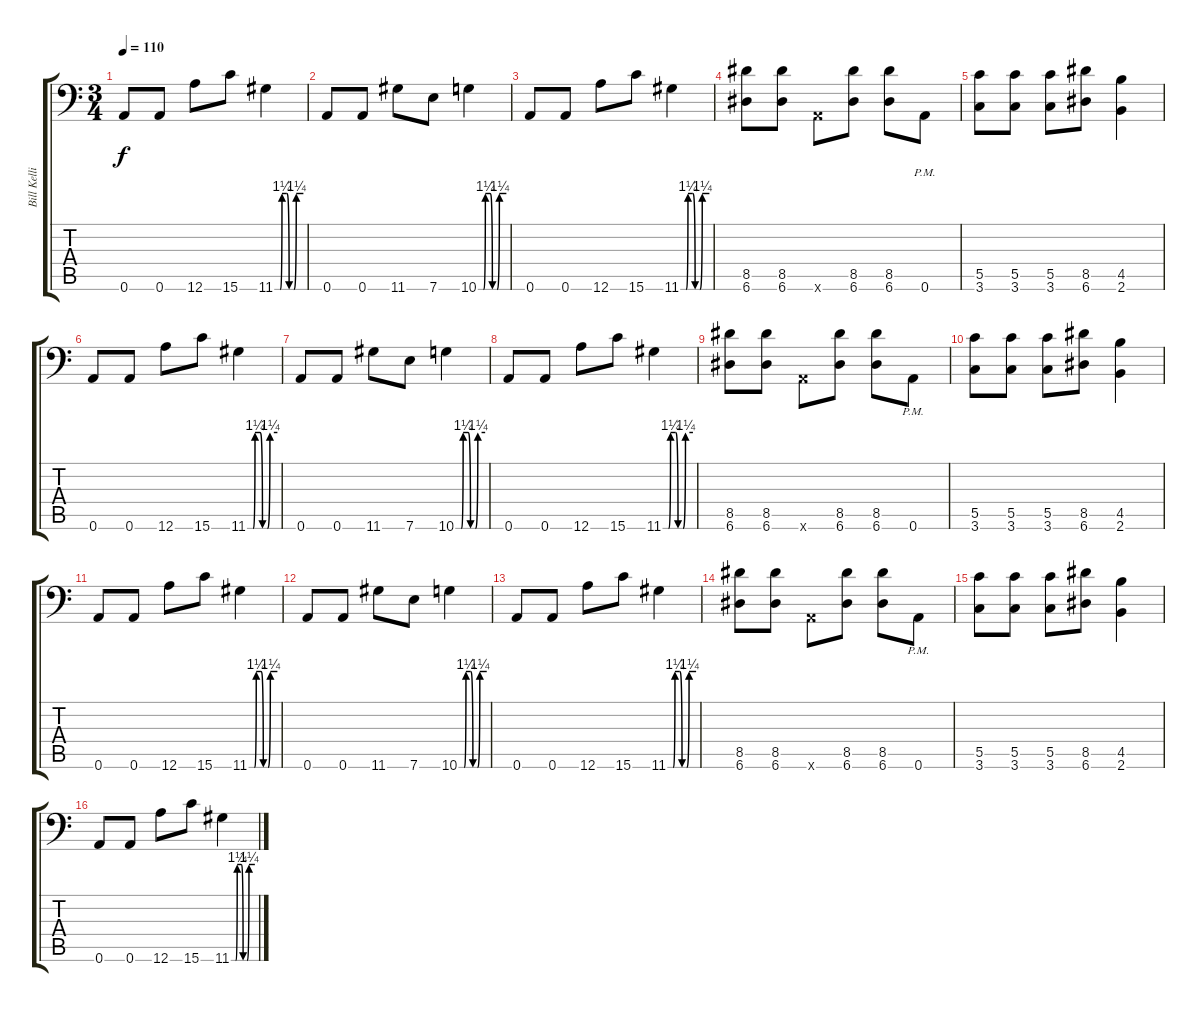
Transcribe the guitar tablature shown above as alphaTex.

\track ("Bill Kelliher" "Bill Kelli") {instrument overdrivenguitar}
\staff {score tabs}
\tuning (D4 A3 F3 C3 G2 A1) {hide}
\ts (3 4)
\tempo 110
\clef f4
\ks c
0.6.8{dy f} 0.6.8 12.6.8 15.6.8 11.6{be (custom 0 0 11 0 15 5 25 5 30 0 40 0 45 5 60 5)}.4 |
0.6.8 0.6.8 11.6.8 7.6.8 10.6{be (custom 0 0 11 0 15 5 25 5 30 0 40 0 45 5 60 5)}.4 |
0.6.8 0.6.8 12.6.8 15.6.8 11.6{be (custom 0 0 11 0 15 5 25 5 30 0 40 0 45 5 60 5)}.4 |
(8.5 6.6).8 (8.5 6.6).8 0.6{x}.8 (8.5 6.6).8 (8.5 6.6).8 0.6{pm}.8 |
(5.5 3.6).8 (5.5 3.6).8 (5.5 3.6).8 (8.5 6.6).8 (4.5 2.6).4 |
0.6.8 0.6.8 12.6.8 15.6.8 11.6{be (custom 0 0 11 0 15 5 25 5 30 0 40 0 45 5 60 5)}.4 |
0.6.8 0.6.8 11.6.8 7.6.8 10.6{be (custom 0 0 11 0 15 5 25 5 30 0 40 0 45 5 60 5)}.4 |
0.6.8 0.6.8 12.6.8 15.6.8 11.6{be (custom 0 0 11 0 15 5 25 5 30 0 40 0 45 5 60 5)}.4 |
(8.5 6.6).8 (8.5 6.6).8 0.6{x}.8 (8.5 6.6).8 (8.5 6.6).8 0.6{pm}.8 |
(5.5 3.6).8 (5.5 3.6).8 (5.5 3.6).8 (8.5 6.6).8 (4.5 2.6).4 |
0.6.8 0.6.8 12.6.8 15.6.8 11.6{be (custom 0 0 11 0 15 5 25 5 30 0 40 0 45 5 60 5)}.4 |
0.6.8 0.6.8 11.6.8 7.6.8 10.6{be (custom 0 0 11 0 15 5 25 5 30 0 40 0 45 5 60 5)}.4 |
0.6.8 0.6.8 12.6.8 15.6.8 11.6{be (custom 0 0 11 0 15 5 25 5 30 0 40 0 45 5 60 5)}.4 |
(8.5 6.6).8 (8.5 6.6).8 0.6{x}.8 (8.5 6.6).8 (8.5 6.6).8 0.6{pm}.8 |
(5.5 3.6).8 (5.5 3.6).8 (5.5 3.6).8 (8.5 6.6).8 (4.5 2.6).4 |
0.6.8 0.6.8 12.6.8 15.6.8 11.6{be (custom 0 0 11 0 15 5 25 5 30 0 40 0 45 5 60 5)}.4
